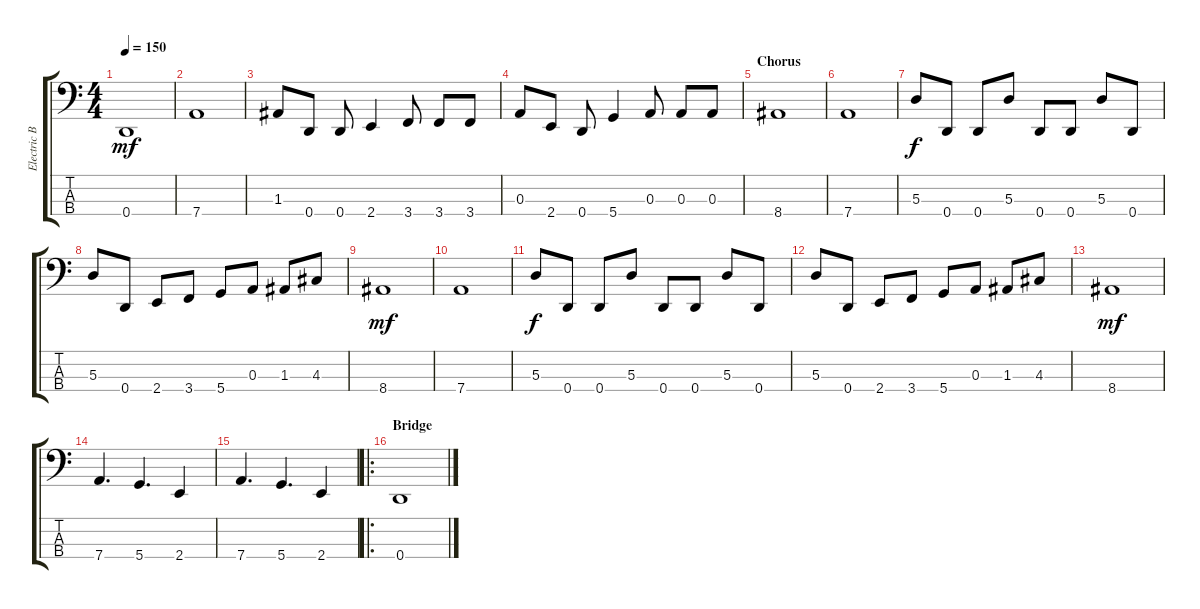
\track ("Electric Bass" "Electric B") {instrument electricbassfinger}
\staff {score tabs}
\tuning (G2 D2 A1 D1) {hide}
\ts (4 4)
\tempo 150
\clef f4
\ks c
0.4.1{dy mf} |
7.4.1 |
1.3.8 0.4.8 0.4.8 2.4.4 3.4.8 3.4.8 3.4.8 |
0.3.8 2.4.8 0.4.8 5.4.4 0.3.8 0.3.8 0.3.8 |
\section ("" "Chorus")
8.4.1 |
7.4.1 |
5.3.8{dy f} 0.4.8 0.4.8 5.3.8 0.4.8 0.4.8 5.3.8 0.4.8 |
5.3.8 0.4.8 2.4.8 3.4.8 5.4.8 0.3.8 1.3.8 4.3.8 |
8.4.1{dy mf} |
7.4.1 |
5.3.8{dy f} 0.4.8 0.4.8 5.3.8 0.4.8 0.4.8 5.3.8 0.4.8 |
5.3.8 0.4.8 2.4.8 3.4.8 5.4.8 0.3.8 1.3.8 4.3.8 |
8.4.1{dy mf} |
7.4.4{d} 5.4.4{d} 2.4.4 |
7.4.4{d} 5.4.4{d} 2.4.4 |
\ro
\section ("" "Bridge")
0.4.1
